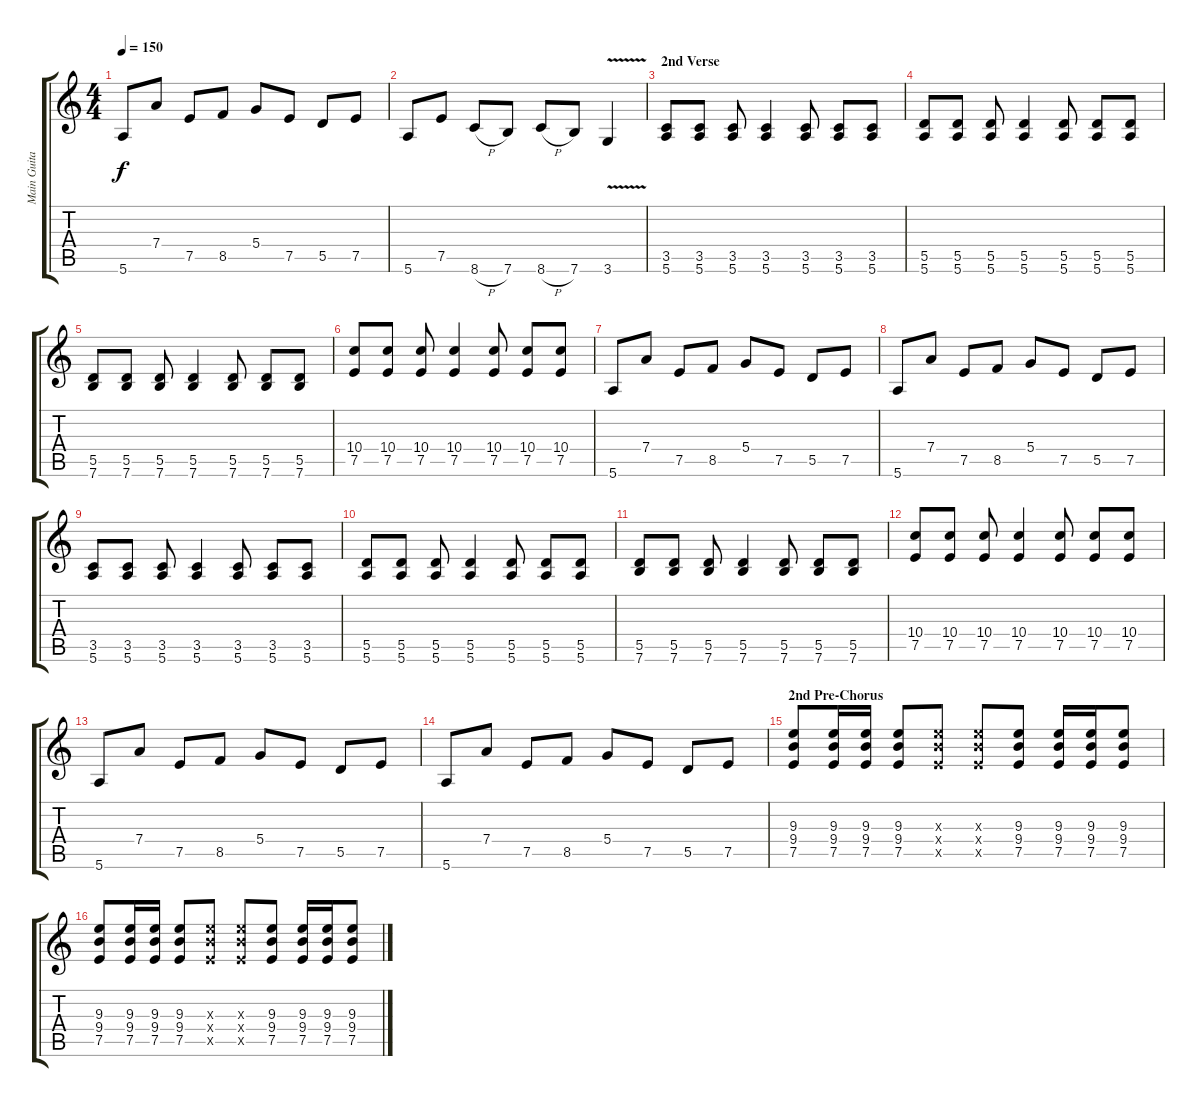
\track ("Main Guitar" "Main Guita") {instrument overdrivenguitar}
\staff {score tabs}
\tuning (E4 B3 G3 D3 A2 E2) {hide}
\ts (4 4)
\tempo 150
\clef g2
\ks c
5.6.8{dy f} 7.4.8 7.5.8 8.5.8 5.4.8 7.5.8 5.5.8 7.5.8 |
5.6.8 7.5.8 8.6{h}.8 7.6.8 8.6{h}.8 7.6.8 3.6{v}.4 |
\section ("" "2nd Verse")
(3.5 5.6).8{balance 8} (3.5 5.6).8 (3.5 5.6).8 (3.5 5.6).4 (3.5 5.6).8 (3.5 5.6).8 (3.5 5.6).8 |
(5.5 5.6).8 (5.5 5.6).8 (5.5 5.6).8 (5.5 5.6).4 (5.5 5.6).8 (5.5 5.6).8 (5.5 5.6).8 |
(5.5 7.6).8 (5.5 7.6).8 (5.5 7.6).8 (5.5 7.6).4 (5.5 7.6).8 (5.5 7.6).8 (5.5 7.6).8 |
(10.4 7.5).8 (10.4 7.5).8 (10.4 7.5).8 (10.4 7.5).4 (10.4 7.5).8 (10.4 7.5).8 (10.4 7.5).8 |
5.6.8{balance 0} 7.4.8 7.5.8 8.5.8 5.4.8 7.5.8 5.5.8 7.5.8 |
5.6.8 7.4.8 7.5.8 8.5.8 5.4.8 7.5.8 5.5.8 7.5.8 |
(3.5 5.6).8{balance 8} (3.5 5.6).8 (3.5 5.6).8 (3.5 5.6).4 (3.5 5.6).8 (3.5 5.6).8 (3.5 5.6).8 |
(5.5 5.6).8 (5.5 5.6).8 (5.5 5.6).8 (5.5 5.6).4 (5.5 5.6).8 (5.5 5.6).8 (5.5 5.6).8 |
(5.5 7.6).8 (5.5 7.6).8 (5.5 7.6).8 (5.5 7.6).4 (5.5 7.6).8 (5.5 7.6).8 (5.5 7.6).8 |
(10.4 7.5).8 (10.4 7.5).8 (10.4 7.5).8 (10.4 7.5).4 (10.4 7.5).8 (10.4 7.5).8 (10.4 7.5).8 |
5.6.8{balance 0} 7.4.8 7.5.8 8.5.8 5.4.8 7.5.8 5.5.8 7.5.8 |
5.6.8 7.4.8 7.5.8 8.5.8 5.4.8 7.5.8 5.5.8 7.5.8 |
\section ("" "2nd Pre-Chorus")
(9.3 9.4 7.5).8{balance 8} (9.3 9.4 7.5).16 (9.3 9.4 7.5).16 (9.3 9.4 7.5).8 (9.3{x} 9.4{x} 7.5{x}).8 (9.3{x} 9.4{x} 7.5{x}).8 (9.3 9.4 7.5).8 (9.3 9.4 7.5).16 (9.3 9.4 7.5).16 (9.3 9.4 7.5).8 |
(9.3 9.4 7.5).8 (9.3 9.4 7.5).16 (9.3 9.4 7.5).16 (9.3 9.4 7.5).8 (9.3{x} 9.4{x} 7.5{x}).8 (9.3{x} 9.4{x} 7.5{x}).8 (9.3 9.4 7.5).8 (9.3 9.4 7.5).16 (9.3 9.4 7.5).16 (9.3 9.4 7.5).8
